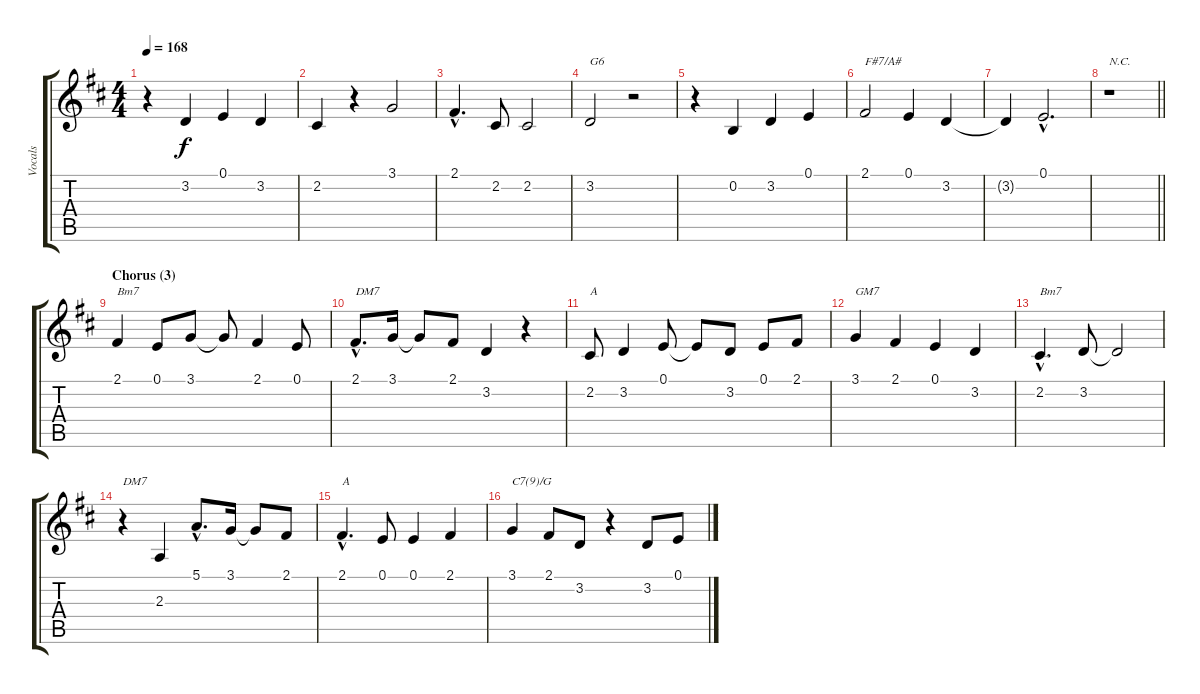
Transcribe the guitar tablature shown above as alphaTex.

\track ("Vocals" "Vocals") {instrument sopranosax}
\staff {score tabs}
\tuning (E4 B3 G3 D3 A2 E2) {hide}
\ts (4 4)
\tempo 168
\clef g2
\ks d
r.4{dy f} 3.2.4 0.1.4 3.2.4 |
2.2.4 r.4 3.1.2 |
2.1{hac}.4{d} 2.2.8 2.2.2 |
3.2.2{txt "G6"} r.2 |
r.4 0.2.4 3.2.4 0.1.4 |
2.1.2{txt "F#7/A#"} 0.1.4 3.2.4 |
3.2{t}.4 0.1{hac}.2{d} |
\barLineRight lightlight
r.1{txt "N.C."} |
\section ("" "Chorus (3)")
2.1.4{txt "Bm7"} 0.1.8 3.1.8 3.1{t}.8 2.1.4 0.1.8 |
2.1{hac}.8{d txt "DM7"} 3.1.16 3.1{t}.8 2.1.8 3.2.4 r.4 |
2.2.8{txt "A"} 3.2.4 0.1.8 0.1{t}.8 3.2.8 0.1.8 2.1.8 |
3.1.4{txt "GM7"} 2.1.4 0.1.4 3.2.4 |
2.2{hac}.4{d txt "Bm7"} 3.2.8 3.2{t}.2 |
r.4{txt "DM7"} 2.3.4 5.1{hac}.8{d} 3.1.16 3.1{t}.8 2.1.8 |
2.1{hac}.4{d txt "A"} 0.1.8 0.1.4 2.1.4 |
3.1.4{txt "C7(9)/G"} 2.1.8 3.2.8 r.4 3.2.8 0.1.8
